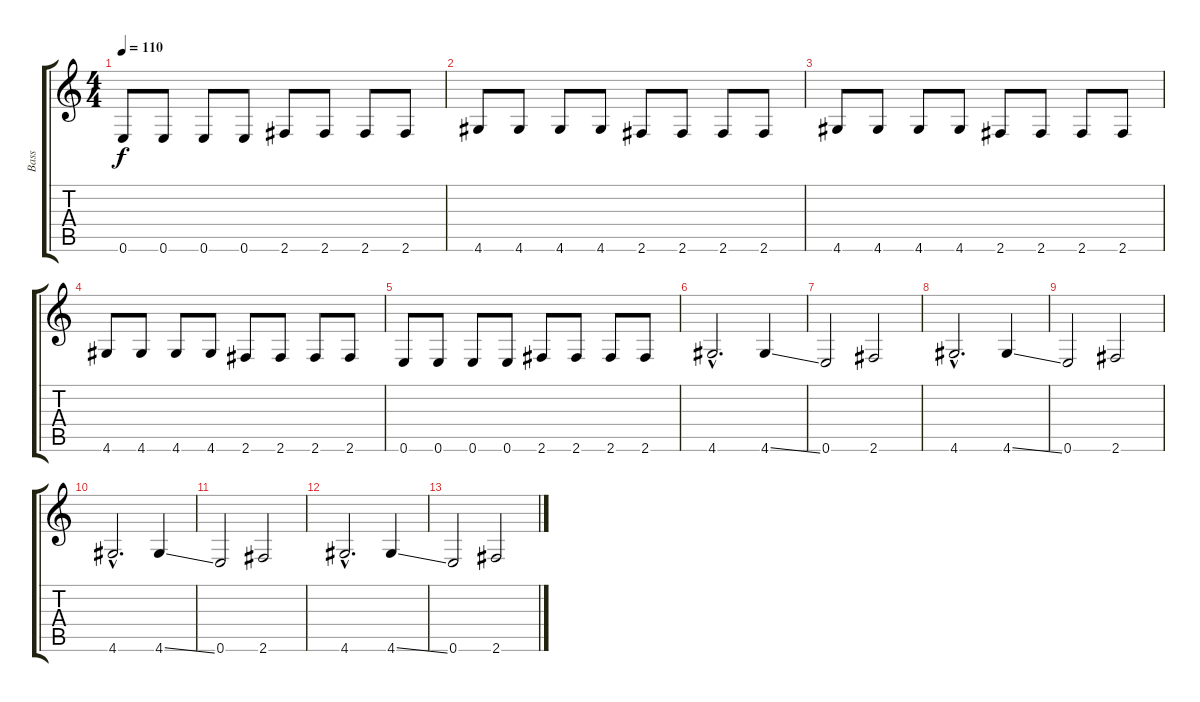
\track ("Bass" "Bass") {instrument electricbasspick}
\staff {score tabs}
\tuning (E4 B3 G3 D3 A2 E2) {hide}
\ts (4 4)
\tempo 110
\clef g2
\ks c
0.6.8{dy f} 0.6.8 0.6.8 0.6.8 2.6.8 2.6.8 2.6.8 2.6.8 |
4.6.8 4.6.8 4.6.8 4.6.8 2.6.8 2.6.8 2.6.8 2.6.8 |
4.6.8 4.6.8 4.6.8 4.6.8 2.6.8 2.6.8 2.6.8 2.6.8 |
4.6.8 4.6.8 4.6.8 4.6.8 2.6.8 2.6.8 2.6.8 2.6.8 |
0.6.8 0.6.8 0.6.8 0.6.8 2.6.8 2.6.8 2.6.8 2.6.8 |
4.6{hac}.2{d} 4.6{ss}.4 |
0.6.2 2.6.2 |
4.6{hac}.2{d} 4.6{ss}.4 |
0.6.2 2.6.2 |
4.6{hac}.2{d} 4.6{ss}.4 |
0.6.2 2.6.2 |
4.6{hac}.2{d} 4.6{ss}.4 |
0.6.2 2.6.2
